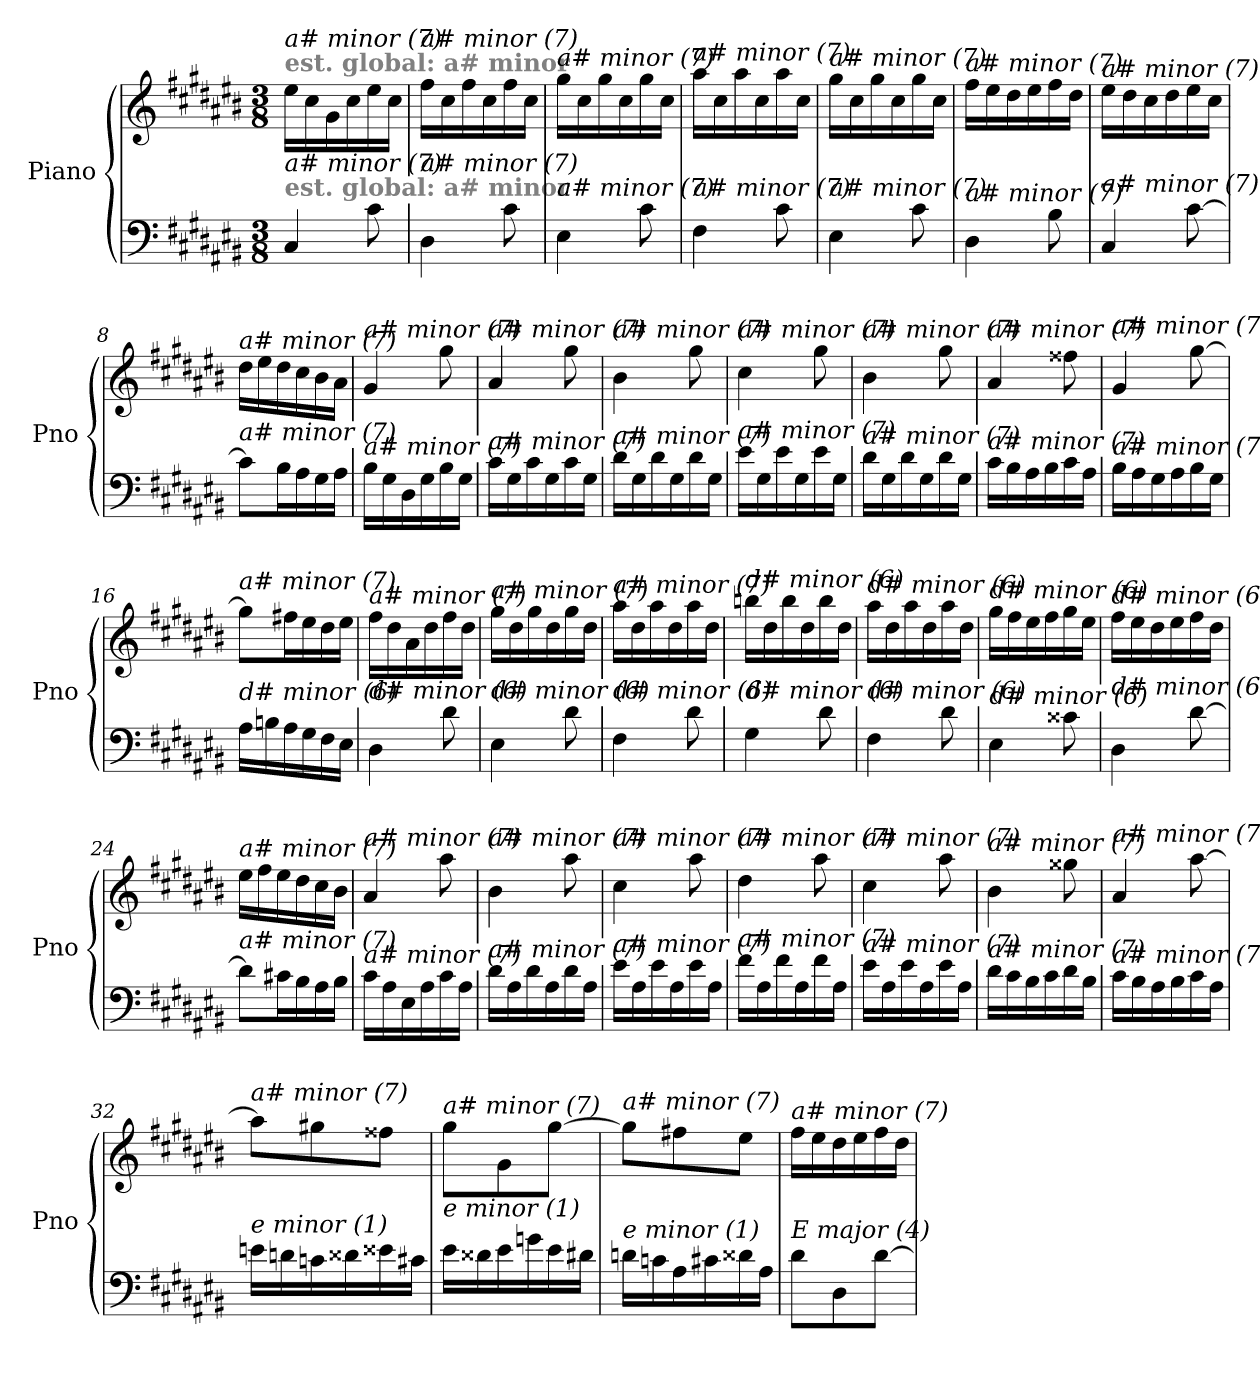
**kern	**kern
*part1	*part1
*staff2	*staff1
*I"Piano	*
*I'Pno	*
*clefF4	*clefG2
*k[f#c#g#d#a#e#b#]	*k[f#c#g#d#a#e#b#]
*M3/8	*M3/8
=1	=1
!	!LO:TX:a:B:color=#808080:t=est. global&colon; a# minor
!	!LO:TX:i:t=a# minor (7)
!LO:TX:a:B:color=#808080:t=est. global&colon; a# minor	!
!LO:TX:i:t=a# minor (7)	!
4C#/	16ee#\LL
.	16cc#\
.	16g#\
.	16cc#\
8c#\	16ee#\
.	16cc#\JJ
=2	=2
!	!LO:TX:i:t=a# minor (7)
!LO:TX:i:t=a# minor (7)	!
4D#\	16ff#\LL
.	16cc#\
.	16ff#\
.	16cc#\
8c#\	16ff#\
.	16cc#\JJ
=3	=3
!	!LO:TX:i:t=a# minor (7)
!LO:TX:i:t=a# minor (7)	!
4E#\	16gg#\LL
.	16cc#\
.	16gg#\
.	16cc#\
8c#\	16gg#\
.	16cc#\JJ
=4	=4
!	!LO:TX:i:t=a# minor (7)
!LO:TX:i:t=a# minor (7)	!
4F#\	16aa#\LL
.	16cc#\
.	16aa#\
.	16cc#\
8c#\	16aa#\
.	16cc#\JJ
=5	=5
!	!LO:TX:i:t=a# minor (7)
!LO:TX:i:t=a# minor (7)	!
4E#\	16gg#\LL
.	16cc#\
.	16gg#\
.	16cc#\
8c#\	16gg#\
.	16cc#\JJ
=6	=6
!	!LO:TX:i:t=a# minor (7)
!LO:TX:i:t=a# minor (7)	!
4D#\	16ff#\LL
.	16ee#\
.	16dd#\
.	16ee#\
8B#\	16ff#\
.	16dd#\JJ
!!LO:LB:g=z
=7	=7
!	!LO:TX:i:t=a# minor (7)
!LO:TX:i:t=a# minor (7)	!
4C#/	16ee#\LL
.	16dd#\
.	16cc#\
.	16dd#\
[8c#\	16ee#\
.	16cc#\JJ
=8	=8
!	!LO:TX:i:t=a# minor (7)
!LO:TX:i:t=a# minor (7)	!
8c#\L]	16dd#\LL
.	16ee#\
16B#\L	16dd#\
16A#\	16cc#\
16G#\	16b#\
16A#\JJ	16a#\JJ
=9	=9
!	!LO:TX:i:t=a# minor (7)
!LO:TX:i:t=a# minor (7)	!
16B#\LL	4g#/
16G#\	.
16D#\	.
16G#\	.
16B#\	8gg#\
16G#\JJ	.
=10	=10
!	!LO:TX:i:t=a# minor (7)
!LO:TX:i:t=a# minor (7)	!
16c#\LL	4a#/
16G#\	.
16c#\	.
16G#\	.
16c#\	8gg#\
16G#\JJ	.
=11	=11
!	!LO:TX:i:t=a# minor (7)
!LO:TX:i:t=a# minor (7)	!
16d#\LL	4b#\
16G#\	.
16d#\	.
16G#\	.
16d#\	8gg#\
16G#\JJ	.
=12	=12
!	!LO:TX:i:t=a# minor (7)
!LO:TX:i:t=a# minor (7)	!
16e#\LL	4cc#\
16G#\	.
16e#\	.
16G#\	.
16e#\	8gg#\
16G#\JJ	.
=13	=13
!	!LO:TX:i:t=a# minor (7)
!LO:TX:i:t=a# minor (7)	!
16d#\LL	4b#\
16G#\	.
16d#\	.
16G#\	.
16d#\	8gg#\
16G#\JJ	.
!!LO:LB:g=z
=14	=14
!	!LO:TX:i:t=a# minor (7)
!LO:TX:i:t=a# minor (7)	!
16c#\LL	4a#/
16B#\	.
16A#\	.
16B#\	.
16c#\	8ff##X\
16A#\JJ	.
=15	=15
!	!LO:TX:i:t=a# minor (7)
!LO:TX:i:t=a# minor (7)	!
16B#\LL	4g#/
16A#\	.
16G#\	.
16A#\	.
16B#\	[8gg#\
16G#\JJ	.
=16	=16
!	!LO:TX:i:t=a# minor (7)
!LO:TX:i:t=d# minor (6)	!
16A#\LL	8gg#\L]
16Bn\	.
16A#\	16ff#X\L
16G#\	16ee#\
16F#\	16dd#\
16E#\JJ	16ee#\JJ
=17	=17
!	!LO:TX:i:t=a# minor (7)
!LO:TX:i:t=d# minor (6)	!
4D#\	16ff#\LL
.	16dd#\
.	16a#\
.	16dd#\
8d#\	16ff#\
.	16dd#\JJ
=18	=18
!	!LO:TX:i:t=a# minor (7)
!LO:TX:i:t=d# minor (6)	!
4E#\	16gg#\LL
.	16dd#\
.	16gg#\
.	16dd#\
8d#\	16gg#\
.	16dd#\JJ
=19	=19
!	!LO:TX:i:t=a# minor (7)
!LO:TX:i:t=d# minor (6)	!
4F#\	16aa#\LL
.	16dd#\
.	16aa#\
.	16dd#\
8d#\	16aa#\
.	16dd#\JJ
=20	=20
!	!LO:TX:i:t=d# minor (6)
!LO:TX:i:t=d# minor (6)	!
4G#\	16bbn\LL
.	16dd#\
.	16bb\
.	16dd#\
8d#\	16bb\
.	16dd#\JJ
!!LO:LB:g=z
=21	=21
!	!LO:TX:i:t=d# minor (6)
!LO:TX:i:t=d# minor (6)	!
4F#\	16aa#\LL
.	16dd#\
.	16aa#\
.	16dd#\
8d#\	16aa#\
.	16dd#\JJ
=22	=22
!	!LO:TX:i:t=d# minor (6)
!LO:TX:i:t=d# minor (6)	!
4E#\	16gg#\LL
.	16ff#\
.	16ee#\
.	16ff#\
8c##X\	16gg#\
.	16ee#\JJ
=23	=23
!	!LO:TX:i:t=d# minor (6)
!LO:TX:i:t=d# minor (6)	!
4D#\	16ff#\LL
.	16ee#\
.	16dd#\
.	16ee#\
[8d#\	16ff#\
.	16dd#\JJ
=24	=24
!	!LO:TX:i:t=a# minor (7)
!LO:TX:i:t=a# minor (7)	!
8d#\L]	16ee#\LL
.	16ff#\
16c#X\L	16ee#\
16B#\	16dd#\
16A#\	16cc#\
16B#\JJ	16b#\JJ
=25	=25
!	!LO:TX:i:t=a# minor (7)
!LO:TX:i:t=a# minor (7)	!
16c#\LL	4a#/
16A#\	.
16E#\	.
16A#\	.
16c#\	8aa#\
16A#\JJ	.
=26	=26
!	!LO:TX:i:t=a# minor (7)
!LO:TX:i:t=a# minor (7)	!
16d#\LL	4b#\
16A#\	.
16d#\	.
16A#\	.
16d#\	8aa#\
16A#\JJ	.
=27	=27
!	!LO:TX:i:t=a# minor (7)
!LO:TX:i:t=a# minor (7)	!
16e#\LL	4cc#\
16A#\	.
16e#\	.
16A#\	.
16e#\	8aa#\
16A#\JJ	.
!!LO:LB:g=z
=28	=28
!	!LO:TX:i:t=a# minor (7)
!LO:TX:i:t=a# minor (7)	!
16f#\LL	4dd#\
16A#\	.
16f#\	.
16A#\	.
16f#\	8aa#\
16A#\JJ	.
=29	=29
!	!LO:TX:i:t=a# minor (7)
!LO:TX:i:t=a# minor (7)	!
16e#\LL	4cc#\
16A#\	.
16e#\	.
16A#\	.
16e#\	8aa#\
16A#\JJ	.
=30	=30
!	!LO:TX:i:t=a# minor (7)
!LO:TX:i:t=a# minor (7)	!
16d#\LL	4b#\
16c#\	.
16B#\	.
16c#\	.
16d#\	8gg##X\
16B#\JJ	.
=31	=31
!	!LO:TX:i:t=a# minor (7)
!LO:TX:i:t=a# minor (7)	!
16c#\LL	4a#/
16B#\	.
16A#\	.
16B#\	.
16c#\	[8aa#\
16A#\JJ	.
=32	=32
!	!LO:TX:i:t=a# minor (7)
!LO:TX:i:t=e minor (1)	!
16eni\LL	8aa#\L]
16dni\	.
16cni\	8gg#X\
16d##i\	.
16e##i\	8ff##X\J
16c#i\JJ	.
=33	=33
!	!LO:TX:i:t=a# minor (7)
!LO:TX:i:t=e minor (1)	!
16e#\LL	8gg#\L
16d##Xj\	.
16e#\	8g#\
16gni\	.
16e#\	[8gg#\J
16d#X\JJ	.
!!LO:PB:g=z
=34	=34
!	!LO:TX:i:t=a# minor (7)
!LO:TX:i:t=e minor (1)	!
16dni\LL	8gg#\L]
16cni\	.
16A#\	8ff#X\
16c#i\	.
16d##i\	8ee#\J
16A#\JJ	.
=35	=35
!	!LO:TX:i:t=a# minor (7)
!LO:TX:i:t=E major (4)	!
8d#\L	16ff#\LL
.	16ee#\
8D#\	16dd#\
.	16ee#\
[8d#\J	16ff#\
.	16dd#\JJ
=	=
*-	*-
